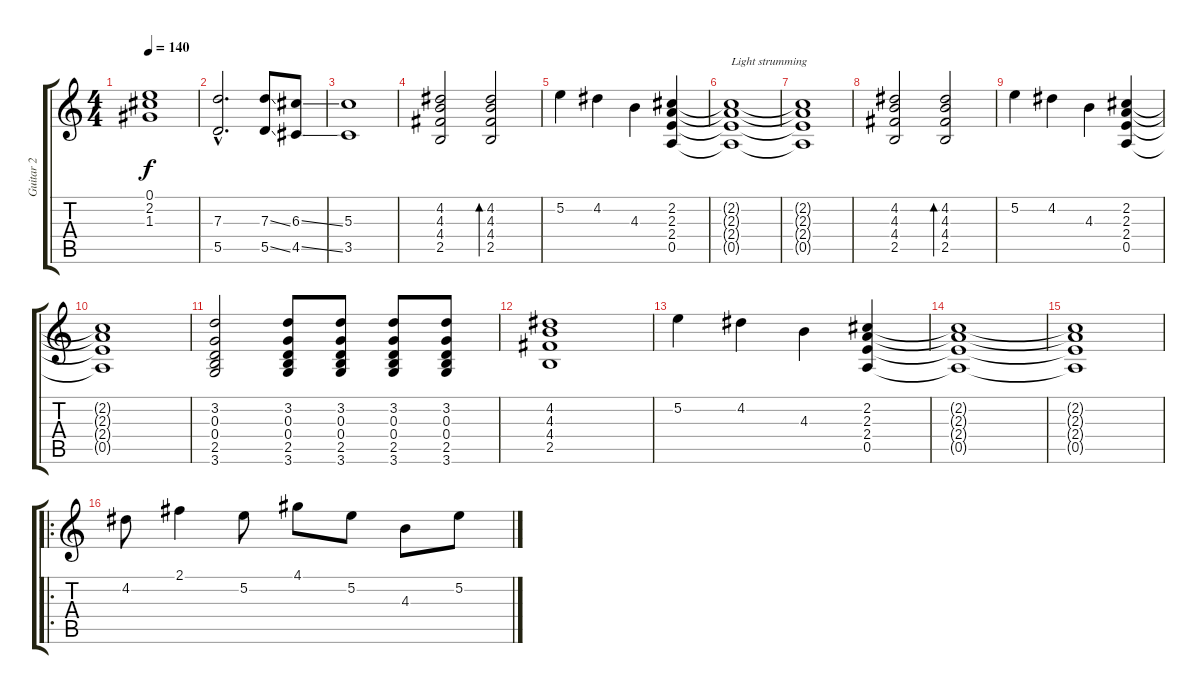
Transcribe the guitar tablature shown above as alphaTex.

\track ("Guitar 2" "Guitar 2") {instrument electricguitarjazz}
\staff {score tabs}
\tuning (E4 B3 G3 D3 A2 E2) {hide}
\ts (4 4)
\tempo 140
\clef g2
\ks c
(0.1{t} 2.2{t} 1.3{t}).1{dy f} |
(7.3{hac} 5.5{hac}).2{d} (7.3{ss} 5.5{ss}).8 (6.3{ss} 4.5{ss}).8 |
(5.3 3.5).1 |
(4.2 4.3 4.4 2.5).2 (4.2 4.3 4.4 2.5).2{bd 240} |
5.2.4 4.2.4 4.3.4 (2.2 2.3 2.4 0.5).4 |
(2.2{t} 2.3{t} 2.4{t} 0.5{t}).1{txt "Light strumming"} |
(2.2{t} 2.3{t} 2.4{t} 0.5{t}).1 |
(4.2 4.3 4.4 2.5).2 (4.2 4.3 4.4 2.5).2{bd 240} |
5.2.4 4.2.4 4.3.4 (2.2 2.3 2.4 0.5).4 |
(2.2{t} 2.3{t} 2.4{t} 0.5{t}).1 |
(3.2 0.3 0.4 2.5 3.6).2 (3.2 0.3 0.4 2.5 3.6).8 (3.2 0.3 0.4 2.5 3.6).8 (3.2 0.3 0.4 2.5 3.6).8 (3.2 0.3 0.4 2.5 3.6).8 |
(4.2 4.3 4.4 2.5).1 |
5.2.4 4.2.4 4.3.4 (2.2 2.3 2.4 0.5).4 |
(2.2{t} 2.3{t} 2.4{t} 0.5{t}).1 |
(2.2{t} 2.3{t} 2.4{t} 0.5{t}).1 |
\ro
4.2.8 2.1.4 5.2.8 4.1.8 5.2.8 4.3.8 5.2.8
